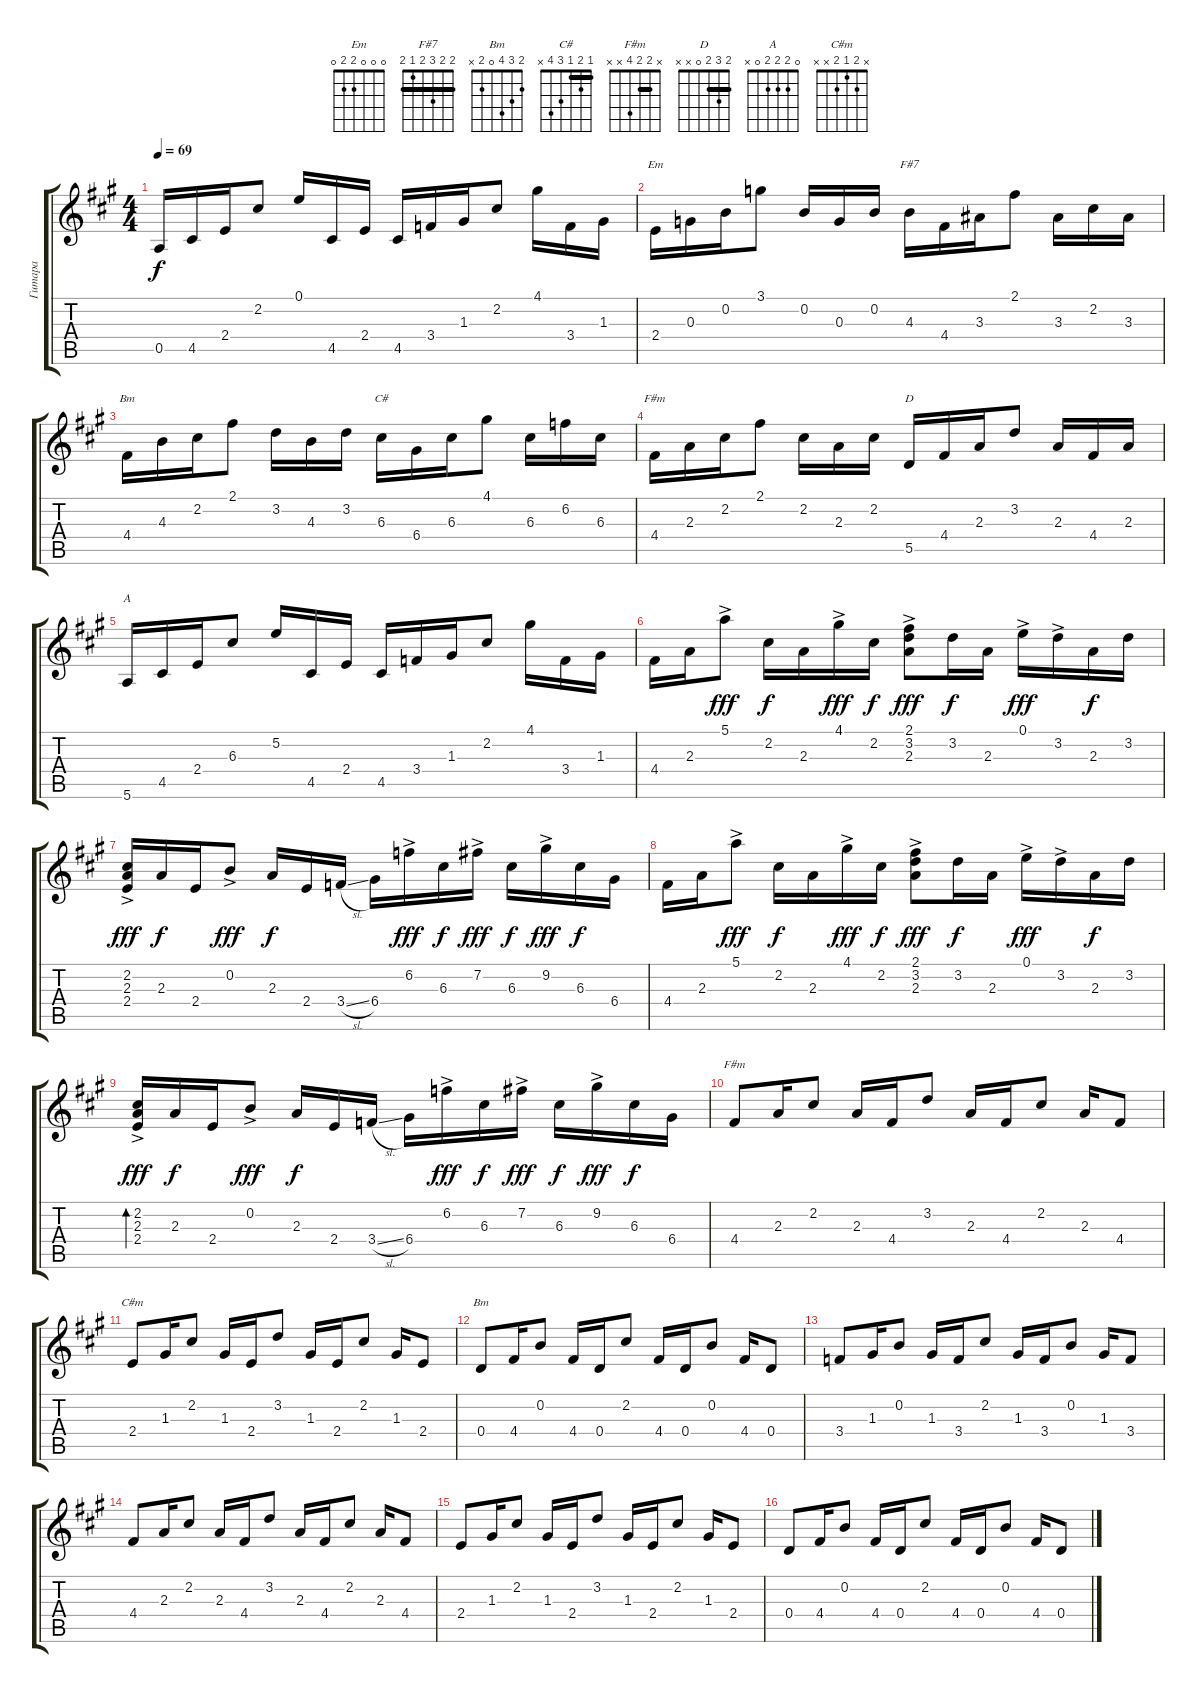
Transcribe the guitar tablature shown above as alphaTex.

\track ("Гитара" "Гитара") {instrument acousticguitarsteel}
\staff {score tabs}
\tuning (E4 B3 G3 D3 A2 E2) {hide}
\chord ("Em" 0 0 0 2 2 0)
\chord ("F#7" 2 2 3 2 1 2) {barre 2}
\chord ("Bm" x 3 4 4 x x)
\chord ("C#" 1 2 1 3 4 x) {barre 1}
\chord ("F#m" 2 2 2 4 0 2) {barre 2}
\chord ("D" 2 3 2 0 x x) {barre 2}
\chord ("A" 0 2 2 2 0 x)
\chord ("F#m" x 2 2 4 x x) {barre 2}
\chord ("C#m" x 2 1 2 x x)
\chord ("Bm" 2 3 4 0 2 x)
\ts (4 4)
\tempo 69
\clef g2
\ks a
0.5.16{dy f} 4.5.16 2.4.16 2.2.8 0.1.16 4.5.16 2.4.16 4.5.16 3.4.16 1.3.16 2.2.8 4.1.16 3.4.16 1.3.16 |
2.4.16{ch "Em" volume 11} 0.3.16 0.2.16 3.1.8 0.2.16 0.3.16 0.2.16 4.3.16{ch "F#7"} 4.4.16 3.3.16 2.1.8 3.3.16 2.2.16 3.3.16 |
4.4.16{ch "Bm" volume 11} 4.3.16 2.2.16 2.1.8 3.2.16 4.3.16 3.2.16 6.3.16{ch "C#"} 6.4.16 6.3.16 4.1.8 6.3.16 6.2.16 6.3.16 |
4.4.16{ch "F#m"} 2.3.16 2.2.16 2.1.8 2.2.16 2.3.16 2.2.16 5.5.16{ch "D"} 4.4.16 2.3.16 3.2.8 2.3.16 4.4.16 2.3.16 |
5.6.16{ch "A"} 4.5.16 2.4.16 6.3.8 5.2.16 4.5.16 2.4.16 4.5.16 3.4.16 1.3.16 2.2.8 4.1.16 3.4.16 1.3.16 |
4.4.16 2.3.16 5.1{ac}.8{dy fff} 2.2.16{dy f} 2.3.16 4.1{ac}.16{dy fff} 2.2.16{dy f} (2.1{ac} 3.2 2.3).8{dy fff} 3.2.16{dy f} 2.3.16 0.1{ac}.16{dy fff} 3.2{ac}.16 2.3.16{dy f} 3.2.16 |
(2.2{ac} 2.3 2.4).16{dy fff} 2.3.16{dy f} 2.4.16 0.2{ac}.8{dy fff} 2.3.16{dy f} 2.4.16 3.4{sl}.16 6.4.16 6.2{ac}.16{dy fff} 6.3.16{dy f} 7.2{ac}.16{dy fff} 6.3.16{dy f} 9.2{ac}.16{dy fff} 6.3.16{dy f} 6.4.16 |
4.4.16 2.3.16 5.1{ac}.8{dy fff} 2.2.16{dy f} 2.3.16 4.1{ac}.16{dy fff} 2.2.16{dy f} (2.1{ac} 3.2 2.3).8{dy fff} 3.2.16{dy f} 2.3.16 0.1{ac}.16{dy fff} 3.2{ac}.16 2.3.16{dy f} 3.2.16 |
(2.2{ac} 2.3 2.4).16{bd 60 dy fff} 2.3.16{dy f} 2.4.16 0.2{ac}.8{dy fff} 2.3.16{dy f} 2.4.16 3.4{sl}.16 6.4.16 6.2{ac}.16{dy fff} 6.3.16{dy f} 7.2{ac}.16{dy fff} 6.3.16{dy f} 9.2{ac}.16{dy fff} 6.3.16{dy f} 6.4.16 |
4.4.8{ch "F#m"} 2.3.16 2.2.8 2.3.16 4.4.16 3.2.8 2.3.16 4.4.16 2.2.8 2.3.16 4.4.8 |
2.4.8{ch "C#m"} 1.3.16 2.2.8 1.3.16 2.4.16 3.2.8 1.3.16 2.4.16 2.2.8 1.3.16 2.4.8 |
0.4.8{ch "Bm"} 4.4.16 0.2.8 4.4.16 0.4.16 2.2.8 4.4.16 0.4.16 0.2.8 4.4.16 0.4.8 |
3.4.8 1.3.16 0.2.8 1.3.16 3.4.16 2.2.8 1.3.16 3.4.16 0.2.8 1.3.16 3.4.8 |
4.4.8 2.3.16 2.2.8 2.3.16 4.4.16 3.2.8 2.3.16 4.4.16 2.2.8 2.3.16 4.4.8 |
2.4.8 1.3.16 2.2.8 1.3.16 2.4.16 3.2.8 1.3.16 2.4.16 2.2.8 1.3.16 2.4.8 |
0.4.8 4.4.16 0.2.8 4.4.16 0.4.16 2.2.8 4.4.16 0.4.16 0.2.8 4.4.16 0.4.8
